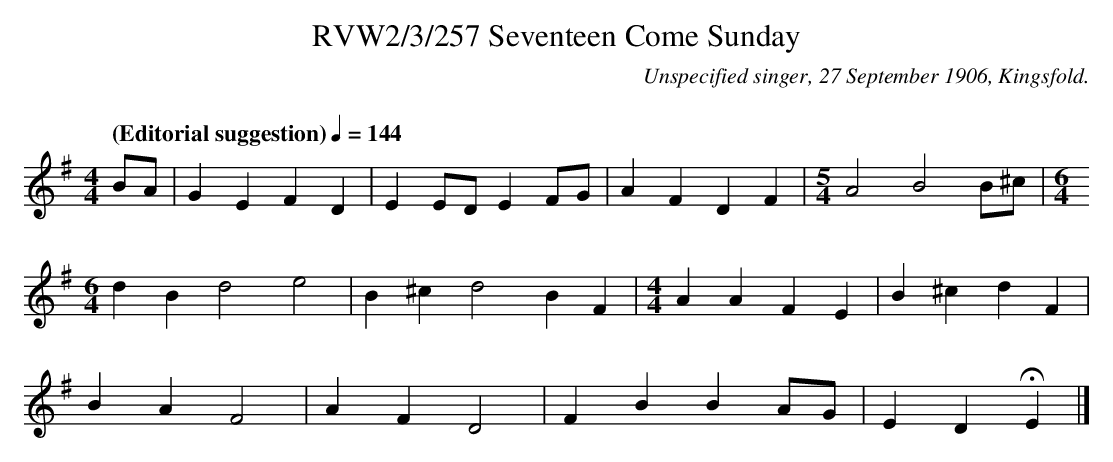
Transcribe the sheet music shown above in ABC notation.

X:1
T:RVW2/3/257 Seventeen Come Sunday
C:Unspecified singer, 27 September 1906, Kingsfold.
C:
L:1/8
Q: "(Editorial suggestion)" 1/4=144
M:4/4
K:G
BA | G2 E2 F2 D2 | E2 ED E2 FG | A2 F2 D2 F2 | [M:5/4]A4 B4 B^c | [M:6/4]$
[M:6/4]d2 B2 d4 e4 | B2 ^c2 d4 B2 F2 | [M:4/4]A2 A2 F2 E2 | B2 ^c2 d2 F2 |$
B2 A2 F4 | A2 F2 D4 | F2 B2 B2 AG | E2 D2 !fermata!E2 |]
